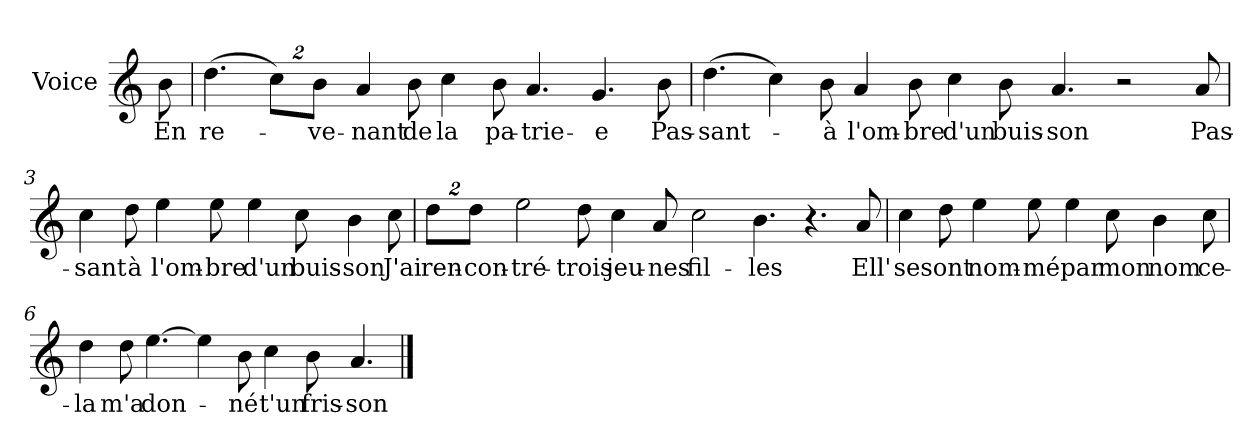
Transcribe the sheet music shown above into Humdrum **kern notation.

**kern	**text
*part1	*part1
*staff1	*staff1
*I"Voice	*
*I'V	*
*clefG2	*
*k[]	*
*C:	*
=	=
8b\	En
=1	=1
(>4.dd\	re-
16%3cc\L)	.
16%3b\J	-ve-
4a/	-nant
8b\	de
4cc\	la
8b\	pa-
4.a/	-trie-
4.g/	-e
8b\	Pas-
=2	=2
(>4.dd\	-sant-
4cc\)	.
8b\	-à
4a/	l'om-
8b\	-bre
4cc\	d'un
8b\	buis-
4.a/	-son
2r	.
8a/	Pas-
!!LO:LB:g=z
=3	=3
4cc\	-sant
8dd\	à
4ee\	l'om-
8ee\	-bre
4ee\	d'un
8cc\	buis-
4b\	-son
8cc\	J'ai
=4	=4
16%3dd\L	ren-
16%3dd\J	-con-
2ee\	-tré-
8dd\	-trois
4cc\	jeu-
8a/	-nes
2cc\	fil-
4.b\	-les
4.r	.
8a/	Ell'
!!LO:LB:g=z
=5	=5
4cc\	se
8dd\	sont
4ee\	nom-
8ee\	-mé
4ee\	par
8cc\	mon
4b\	nom
8cc\	ce-
=6	=6
4dd\	-la
8dd\	m'a
[4.ee\	don-
4ee\]	.
8b\	-né
4cc\	t'un
8b\	fris-
4.a/	-son
==	==
*-	*-
